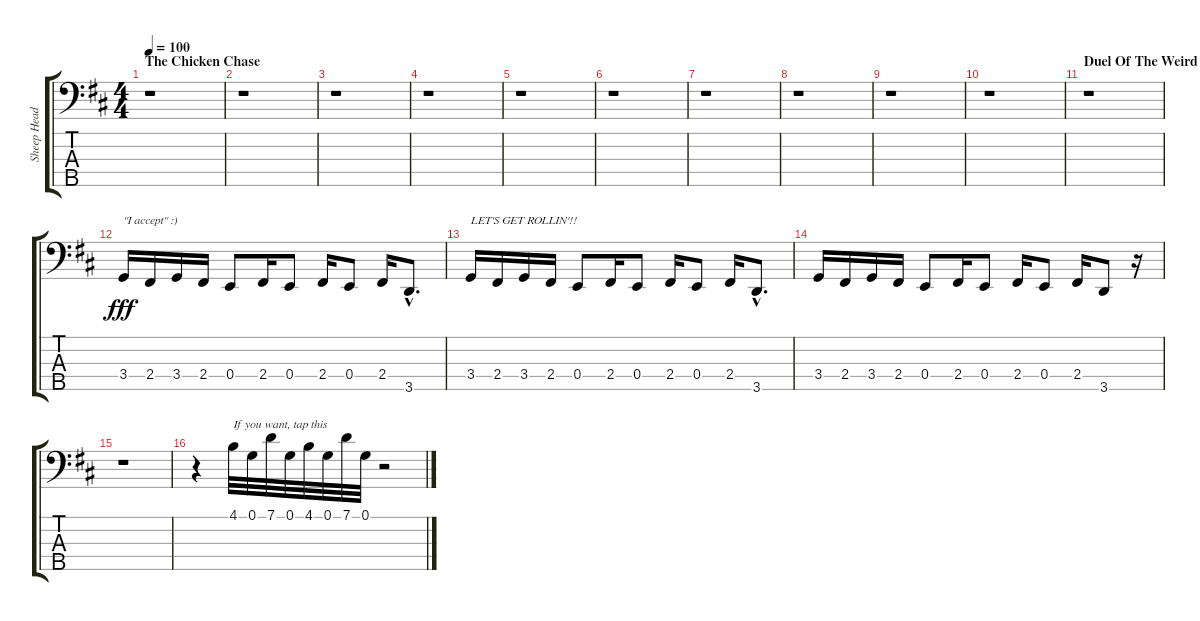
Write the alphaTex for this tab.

\track ("Sheep Head (Bass)" "Sheep Head") {instrument slapbass2}
\staff {score tabs}
\tuning (G2 D2 A1 E1 B0) {hide}
\ts (4 4)
\section ("" "The Chicken Chase")
\tempo 100
\clef f4
\ks d
r.1{dy f} |
r.1 |
r.1 |
r.1 |
r.1 |
r.1 |
r.1 |
r.1 |
r.1 |
r.1 |
\section ("" "Duel Of The Weird")
r.1 |
3.4.16{txt "\"I accept\" :)" dy fff} 2.4.16 3.4.16 2.4.16 0.4.8 2.4.16 0.4.8 2.4.16 0.4.8 2.4.16 3.5{hac}.8{d} |
3.4.16{txt "LET'S GET ROLLIN'!!"} 2.4.16 3.4.16 2.4.16 0.4.8 2.4.16 0.4.8 2.4.16 0.4.8 2.4.16 3.5{hac}.8{d} |
3.4.16 2.4.16 3.4.16 2.4.16 0.4.8 2.4.16 0.4.8 2.4.16 0.4.8 2.4.16 3.5.8 r.16 |
r.1 |
r.4 4.1.32{txt "If you want, tap this"} 0.1.32 7.1.32 0.1.32 4.1.32 0.1.32 7.1.32 0.1.32 r.2
